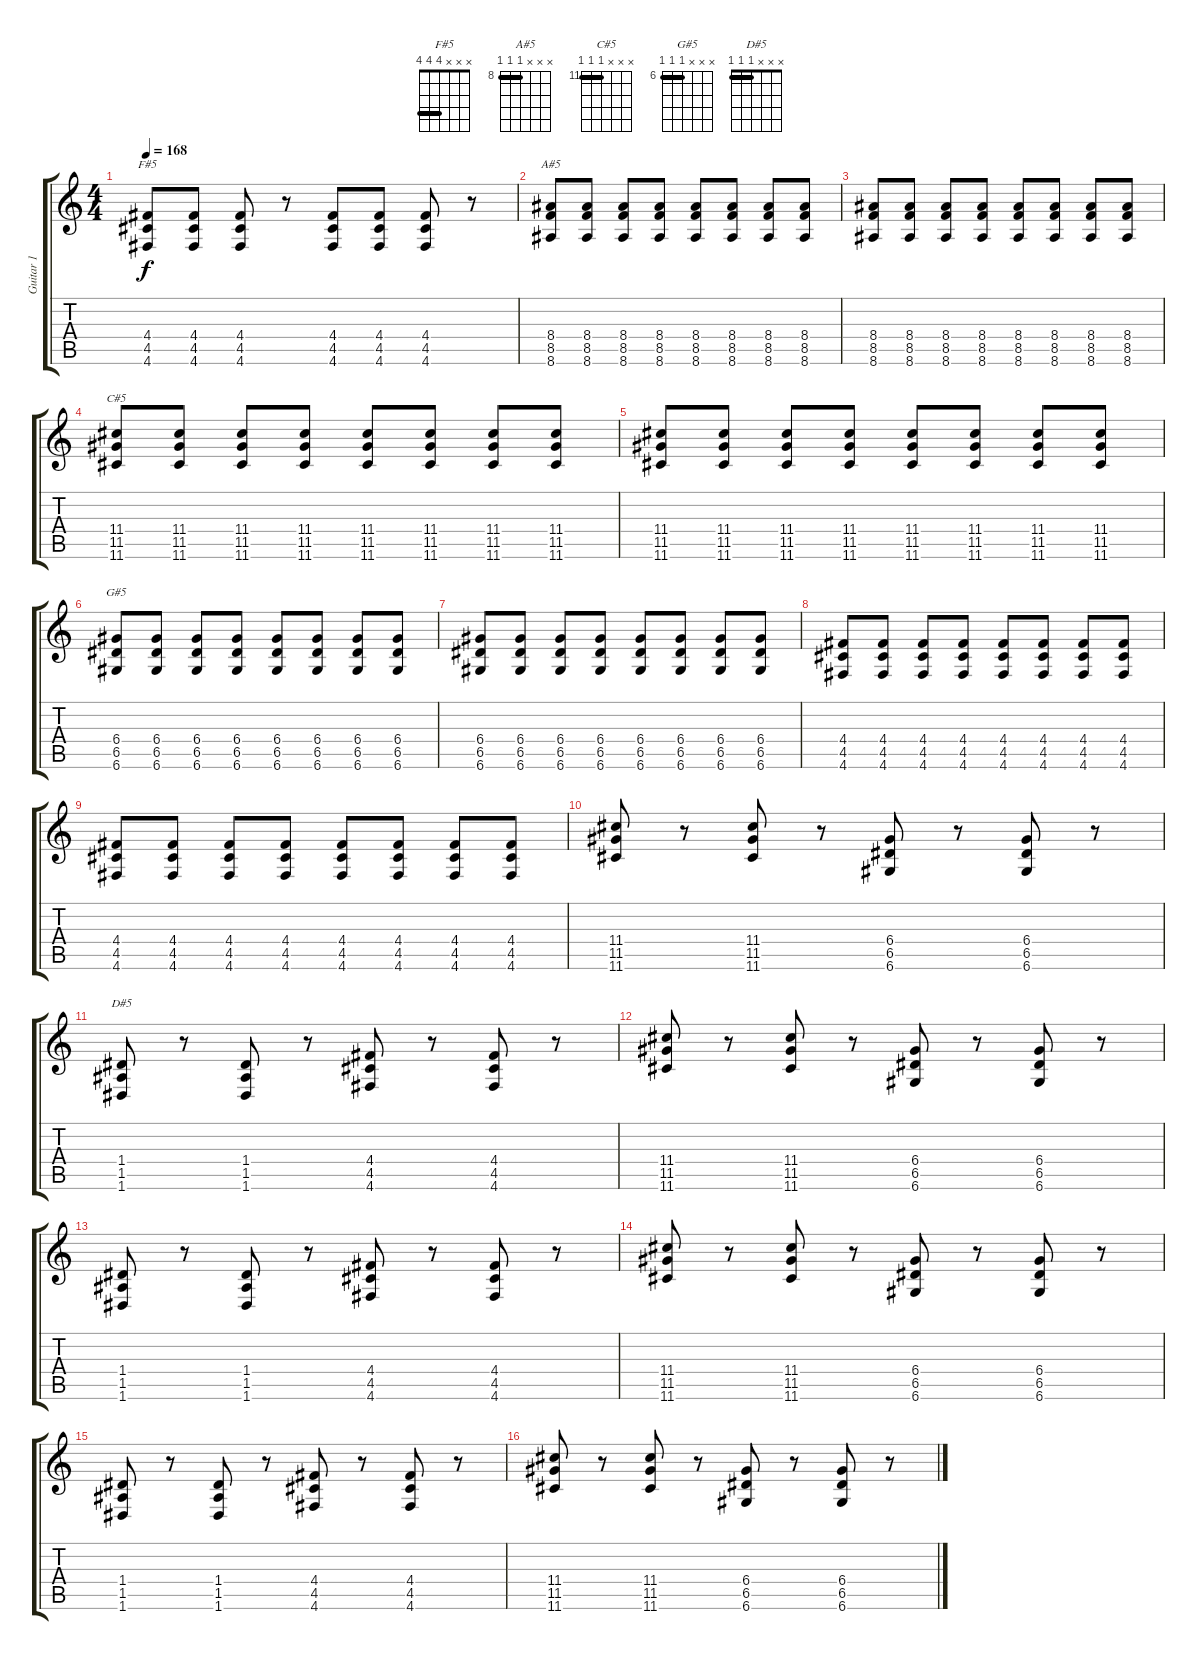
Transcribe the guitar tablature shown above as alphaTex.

\track ("Guitar 1" "Guitar 1") {instrument distortionguitar}
\staff {score tabs}
\tuning (E4 B3 G3 D3 A2 D2) {hide}
\chord ("F#5" x x x 4 4 4) {barre 4}
\chord ("A#5" x x x 8 8 8) {firstfret 8 barre 8}
\chord ("C#5" x x x 11 11 11) {firstfret 11 barre 11}
\chord ("G#5" x x x 6 6 6) {firstfret 6 barre 6}
\chord ("D#5" x x x 1 1 1) {barre 1}
\ts (4 4)
\tempo 168
\clef g2
\ks c
(4.4 4.5 4.6).8{ch "F#5" dy f} (4.4 4.5 4.6).8 (4.4 4.5 4.6).8 r.8 (4.4 4.5 4.6).8 (4.4 4.5 4.6).8 (4.4 4.5 4.6).8 r.8 |
(8.4 8.5 8.6).8{ch "A#5"} (8.4 8.5 8.6).8 (8.4 8.5 8.6).8 (8.4 8.5 8.6).8 (8.4 8.5 8.6).8 (8.4 8.5 8.6).8 (8.4 8.5 8.6).8 (8.4 8.5 8.6).8 |
(8.4 8.5 8.6).8 (8.4 8.5 8.6).8 (8.4 8.5 8.6).8 (8.4 8.5 8.6).8 (8.4 8.5 8.6).8 (8.4 8.5 8.6).8 (8.4 8.5 8.6).8 (8.4 8.5 8.6).8 |
(11.4 11.5 11.6).8{ch "C#5"} (11.4 11.5 11.6).8 (11.4 11.5 11.6).8 (11.4 11.5 11.6).8 (11.4 11.5 11.6).8 (11.4 11.5 11.6).8 (11.4 11.5 11.6).8 (11.4 11.5 11.6).8 |
(11.4 11.5 11.6).8 (11.4 11.5 11.6).8 (11.4 11.5 11.6).8 (11.4 11.5 11.6).8 (11.4 11.5 11.6).8 (11.4 11.5 11.6).8 (11.4 11.5 11.6).8 (11.4 11.5 11.6).8 |
(6.4 6.5 6.6).8{ch "G#5"} (6.4 6.5 6.6).8 (6.4 6.5 6.6).8 (6.4 6.5 6.6).8 (6.4 6.5 6.6).8 (6.4 6.5 6.6).8 (6.4 6.5 6.6).8 (6.4 6.5 6.6).8 |
(6.4 6.5 6.6).8 (6.4 6.5 6.6).8 (6.4 6.5 6.6).8 (6.4 6.5 6.6).8 (6.4 6.5 6.6).8 (6.4 6.5 6.6).8 (6.4 6.5 6.6).8 (6.4 6.5 6.6).8 |
(4.4 4.5 4.6).8 (4.4 4.5 4.6).8 (4.4 4.5 4.6).8 (4.4 4.5 4.6).8 (4.4 4.5 4.6).8 (4.4 4.5 4.6).8 (4.4 4.5 4.6).8 (4.4 4.5 4.6).8 |
(4.4 4.5 4.6).8 (4.4 4.5 4.6).8 (4.4 4.5 4.6).8 (4.4 4.5 4.6).8 (4.4 4.5 4.6).8 (4.4 4.5 4.6).8 (4.4 4.5 4.6).8 (4.4 4.5 4.6).8 |
(11.4 11.5 11.6).8 r.8 (11.4 11.5 11.6).8 r.8 (6.4 6.5 6.6).8 r.8 (6.4 6.5 6.6).8 r.8 |
(1.4 1.5 1.6).8{ch "D#5"} r.8 (1.4 1.5 1.6).8 r.8 (4.4 4.5 4.6).8 r.8 (4.4 4.5 4.6).8 r.8 |
(11.4 11.5 11.6).8 r.8 (11.4 11.5 11.6).8 r.8 (6.4 6.5 6.6).8 r.8 (6.4 6.5 6.6).8 r.8 |
(1.4 1.5 1.6).8 r.8 (1.4 1.5 1.6).8 r.8 (4.4 4.5 4.6).8 r.8 (4.4 4.5 4.6).8 r.8 |
(11.4 11.5 11.6).8 r.8 (11.4 11.5 11.6).8 r.8 (6.4 6.5 6.6).8 r.8 (6.4 6.5 6.6).8 r.8 |
(1.4 1.5 1.6).8 r.8 (1.4 1.5 1.6).8 r.8 (4.4 4.5 4.6).8 r.8 (4.4 4.5 4.6).8 r.8 |
(11.4 11.5 11.6).8 r.8 (11.4 11.5 11.6).8 r.8 (6.4 6.5 6.6).8 r.8 (6.4 6.5 6.6).8 r.8
